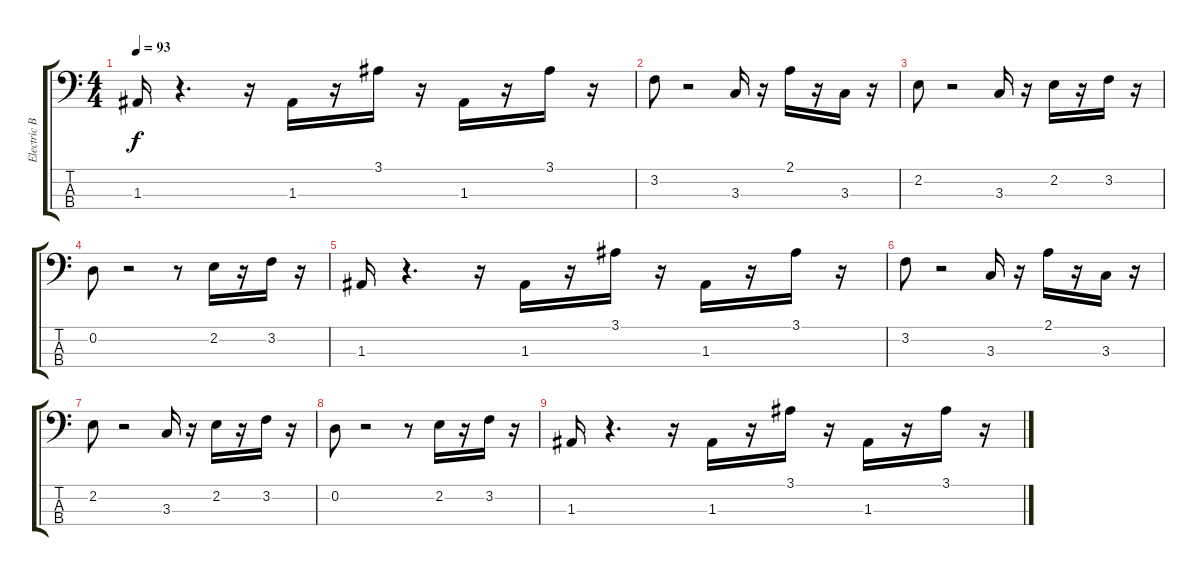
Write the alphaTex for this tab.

\track ("Electric Bass" "Electric B") {instrument electricbassfinger}
\staff {score tabs}
\tuning (G2 D2 A1 E1) {hide}
\ts (4 4)
\tempo 93
\clef f4
\ks c
1.3.16{dy f} r.4{d} r.16 1.3.16 r.16 3.1.16 r.16 1.3.16 r.16 3.1.16 r.16 |
3.2.8 r.2 3.3.16 r.16 2.1.16 r.16 3.3.16 r.16 |
2.2.8 r.2 3.3.16 r.16 2.2.16 r.16 3.2.16 r.16 |
0.2.8 r.2 r.8 2.2.16 r.16 3.2.16 r.16 |
1.3.16 r.4{d} r.16 1.3.16 r.16 3.1.16 r.16 1.3.16 r.16 3.1.16 r.16 |
3.2.8 r.2 3.3.16 r.16 2.1.16 r.16 3.3.16 r.16 |
2.2.8 r.2 3.3.16 r.16 2.2.16 r.16 3.2.16 r.16 |
0.2.8 r.2 r.8 2.2.16 r.16 3.2.16 r.16 |
1.3.16 r.4{d} r.16 1.3.16 r.16 3.1.16 r.16 1.3.16 r.16 3.1.16 r.16
